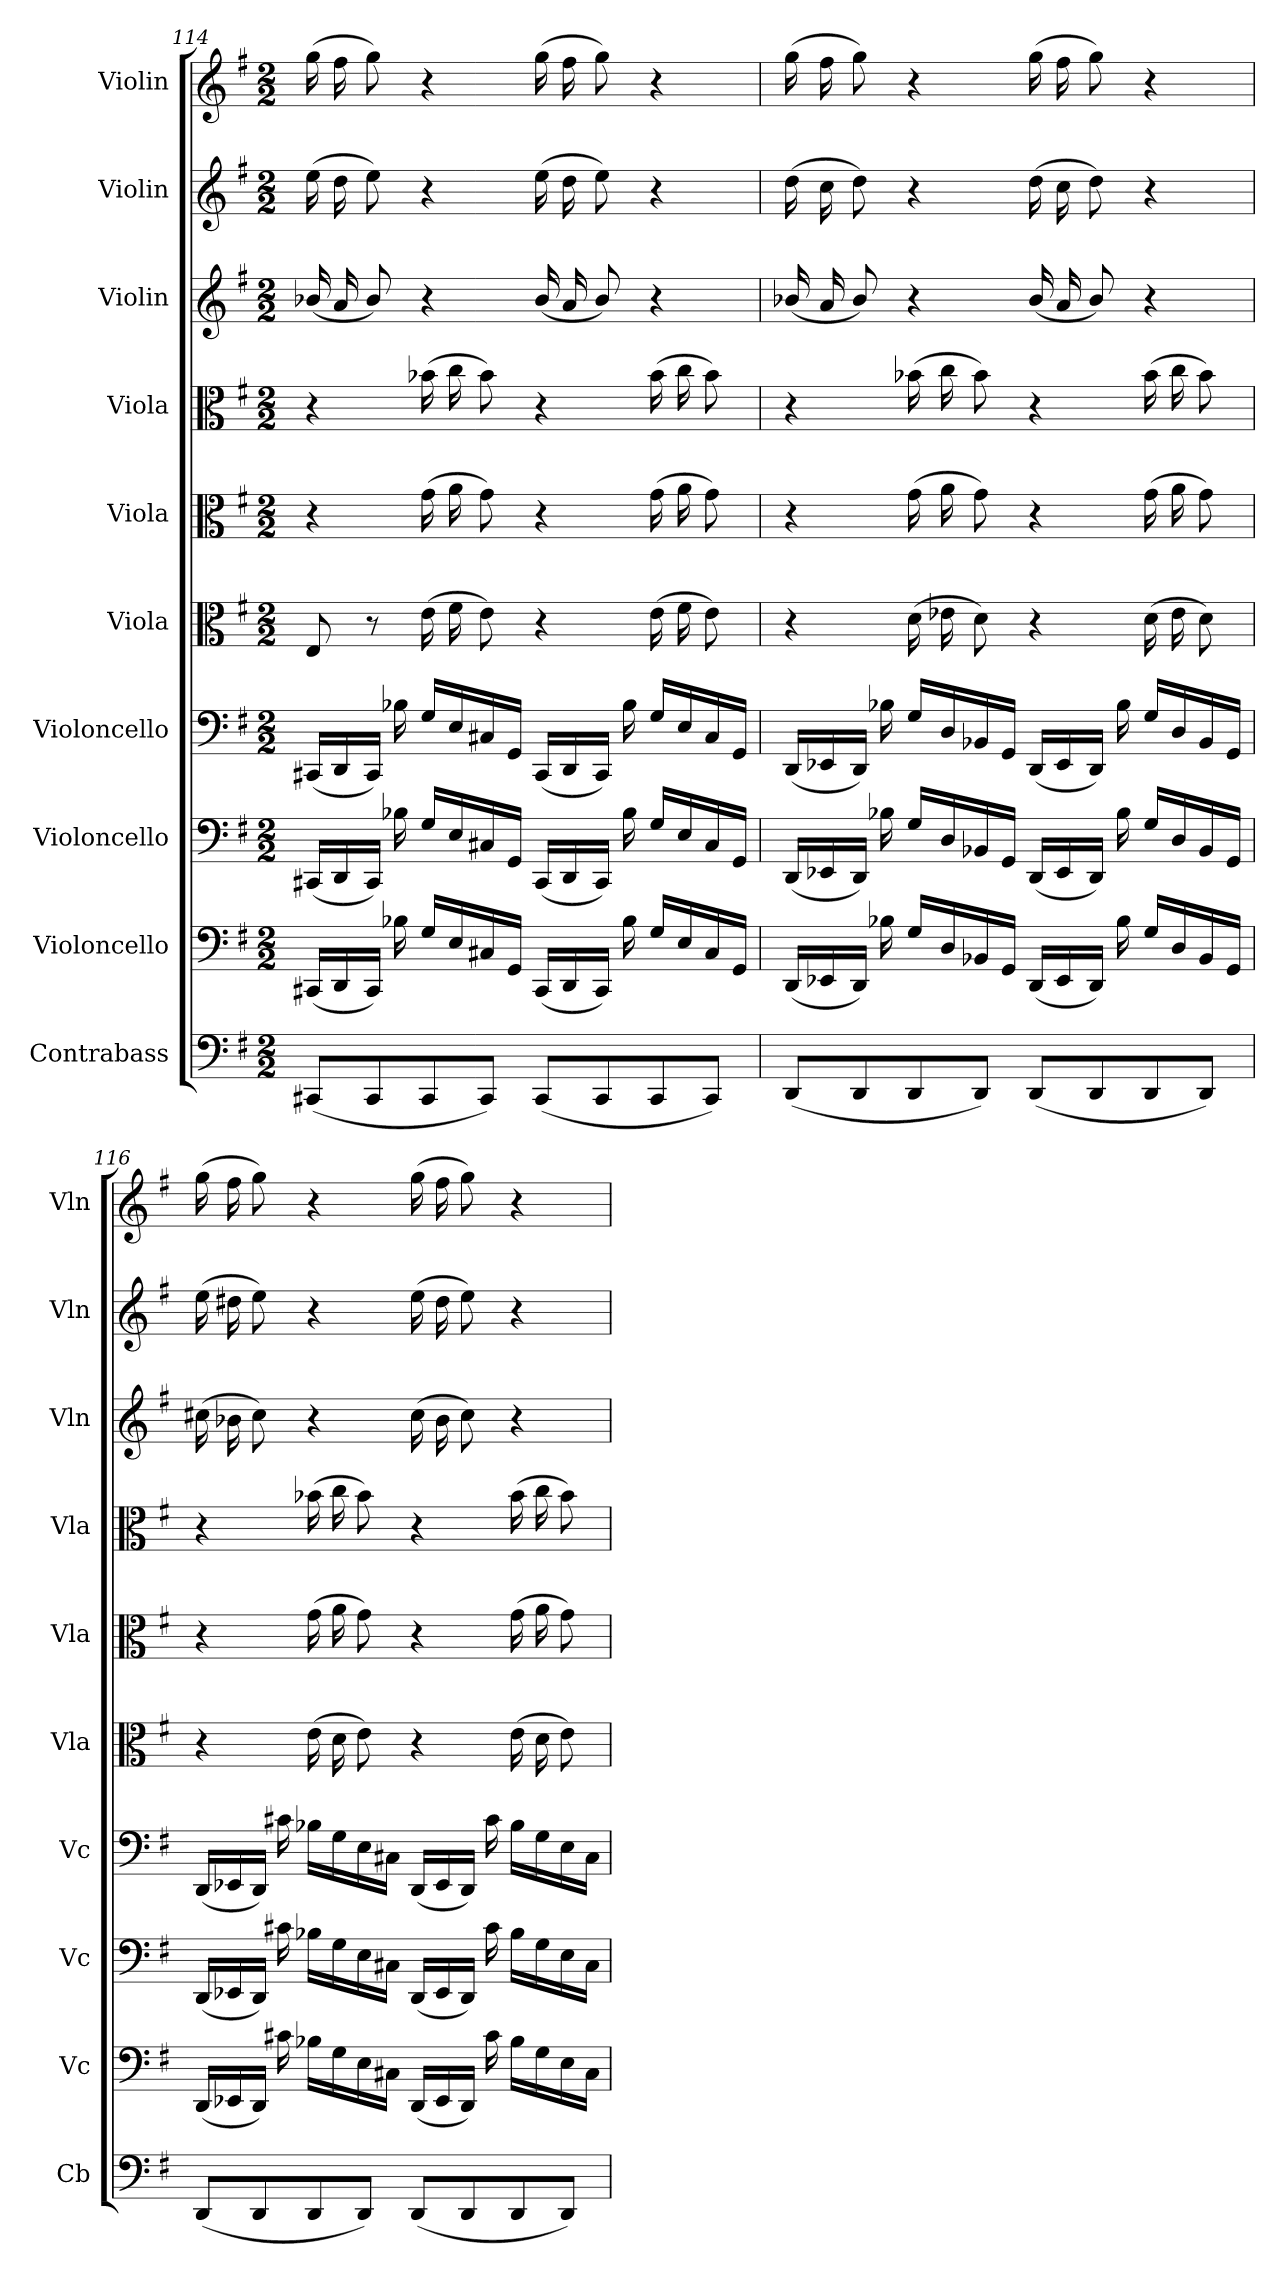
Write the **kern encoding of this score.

**kern	**kern	**kern	**kern	**kern	**kern	**kern	**kern	**kern	**kern
*part10	*part9	*part8	*part7	*part6	*part5	*part4	*part3	*part2	*part1
*staff10	*staff9	*staff8	*staff7	*staff6	*staff5	*staff4	*staff3	*staff2	*staff1
*I"Contrabass	*I"Violoncello	*I"Violoncello	*I"Violoncello	*I"Viola	*I"Viola	*I"Viola	*I"Violin	*I"Violin	*I"Violin
*I'Cb	*I'Vc	*I'Vc	*I'Vc	*I'Vla	*I'Vla	*I'Vla	*I'Vln	*I'Vln	*I'Vln
*clefF4	*clefF4	*clefF4	*clefF4	*clefC3	*clefC3	*clefC3	*clefG2	*clefG2	*clefG2
*k[f#]	*k[f#]	*k[f#]	*k[f#]	*k[f#]	*k[f#]	*k[f#]	*k[f#]	*k[f#]	*k[f#]
*G:	*G:	*G:	*G:	*G:	*G:	*G:	*G:	*G:	*G:
*M2/2	*M2/2	*M2/2	*M2/2	*M2/2	*M2/2	*M2/2	*M2/2	*M2/2	*M2/2
=114	=114	=114	=114	=114	=114	=114	=114	=114	=114
(8CC#X/L	(16CC#X/LL	(16CC#X/LL	(16CC#X/LL	8E/	4r	4r	(16b-X/	(16ee\	(16gg\
.	16DD/	16DD/	16DD/	.	.	.	16a/	16dd\	16ff#\
8CC#/	16CC#/JJ)	16CC#/JJ)	16CC#/JJ)	8r	.	.	8b-/)	8ee\)	8gg\)
.	16B-X\	16B-X\	16B-X\	.	.	.	.	.	.
8CC#/	16G/LL	16G/LL	16G/LL	(16e\	(16g\	(16b-X\	4r	4r	4r
.	16E/	16E/	16E/	16f#\	16a\	16cc\	.	.	.
8CC#/J)	16C#X/	16C#X/	16C#X/	8e\)	8g\)	8b-\)	.	.	.
.	16GG/JJ	16GG/JJ	16GG/JJ	.	.	.	.	.	.
(8CC#/L	(16CC#/LL	(16CC#/LL	(16CC#/LL	4r	4r	4r	(16b-/	(16ee\	(16gg\
.	16DD/	16DD/	16DD/	.	.	.	16a/	16dd\	16ff#\
8CC#/	16CC#/JJ)	16CC#/JJ)	16CC#/JJ)	.	.	.	8b-/)	8ee\)	8gg\)
.	16B-\	16B-\	16B-\	.	.	.	.	.	.
8CC#/	16G/LL	16G/LL	16G/LL	(16e\	(16g\	(16b-\	4r	4r	4r
.	16E/	16E/	16E/	16f#\	16a\	16cc\	.	.	.
8CC#/J)	16C#/	16C#/	16C#/	8e\)	8g\)	8b-\)	.	.	.
.	16GG/JJ	16GG/JJ	16GG/JJ	.	.	.	.	.	.
=115	=115	=115	=115	=115	=115	=115	=115	=115	=115
(8DD/L	(16DD/LL	(16DD/LL	(16DD/LL	4r	4r	4r	(16b-X/	(16dd\	(16gg\
.	16EE-X/	16EE-X/	16EE-X/	.	.	.	16a/	16cc\	16ff#\
8DD/	16DD/JJ)	16DD/JJ)	16DD/JJ)	.	.	.	8b-/)	8dd\)	8gg\)
.	16B-X\	16B-X\	16B-X\	.	.	.	.	.	.
8DD/	16G/LL	16G/LL	16G/LL	(16d\	(16g\	(16b-X\	4r	4r	4r
.	16D/	16D/	16D/	16e-X\	16a\	16cc\	.	.	.
8DD/J)	16BB-X/	16BB-X/	16BB-X/	8d\)	8g\)	8b-\)	.	.	.
.	16GG/JJ	16GG/JJ	16GG/JJ	.	.	.	.	.	.
(8DD/L	(16DD/LL	(16DD/LL	(16DD/LL	4r	4r	4r	(16b-/	(16dd\	(16gg\
.	16EE-/	16EE-/	16EE-/	.	.	.	16a/	16cc\	16ff#\
8DD/	16DD/JJ)	16DD/JJ)	16DD/JJ)	.	.	.	8b-/)	8dd\)	8gg\)
.	16B-\	16B-\	16B-\	.	.	.	.	.	.
8DD/	16G/LL	16G/LL	16G/LL	(16d\	(16g\	(16b-\	4r	4r	4r
.	16D/	16D/	16D/	16e-\	16a\	16cc\	.	.	.
8DD/J)	16BB-/	16BB-/	16BB-/	8d\)	8g\)	8b-\)	.	.	.
.	16GG/JJ	16GG/JJ	16GG/JJ	.	.	.	.	.	.
=116	=116	=116	=116	=116	=116	=116	=116	=116	=116
(8DD/L	(16DD/LL	(16DD/LL	(16DD/LL	4r	4r	4r	(16cc#X\	(16ee\	(16gg\
.	16EE-X/	16EE-X/	16EE-X/	.	.	.	16b-X\	16dd#X\	16ff#\
8DD/	16DD/JJ)	16DD/JJ)	16DD/JJ)	.	.	.	8cc#\)	8ee\)	8gg\)
.	16c#X\	16c#X\	16c#X\	.	.	.	.	.	.
8DD/	16B-X\LL	16B-X\LL	16B-X\LL	(16e\	(16g\	(16b-X\	4r	4r	4r
.	16G\	16G\	16G\	16d\	16a\	16cc\	.	.	.
8DD/J)	16E\	16E\	16E\	8e\)	8g\)	8b-\)	.	.	.
.	16C#X\JJ	16C#X\JJ	16C#X\JJ	.	.	.	.	.	.
(8DD/L	(16DD/LL	(16DD/LL	(16DD/LL	4r	4r	4r	(16cc#\	(16ee\	(16gg\
.	16EE-/	16EE-/	16EE-/	.	.	.	16b-\	16dd#\	16ff#\
8DD/	16DD/JJ)	16DD/JJ)	16DD/JJ)	.	.	.	8cc#\)	8ee\)	8gg\)
.	16c#\	16c#\	16c#\	.	.	.	.	.	.
8DD/	16B-\LL	16B-\LL	16B-\LL	(16e\	(16g\	(16b-\	4r	4r	4r
.	16G\	16G\	16G\	16d\	16a\	16cc\	.	.	.
8DD/J)	16E\	16E\	16E\	8e\)	8g\)	8b-\)	.	.	.
.	16C#\JJ	16C#\JJ	16C#\JJ	.	.	.	.	.	.
=	=	=	=	=	=	=	=	=	=
*-	*-	*-	*-	*-	*-	*-	*-	*-	*-
